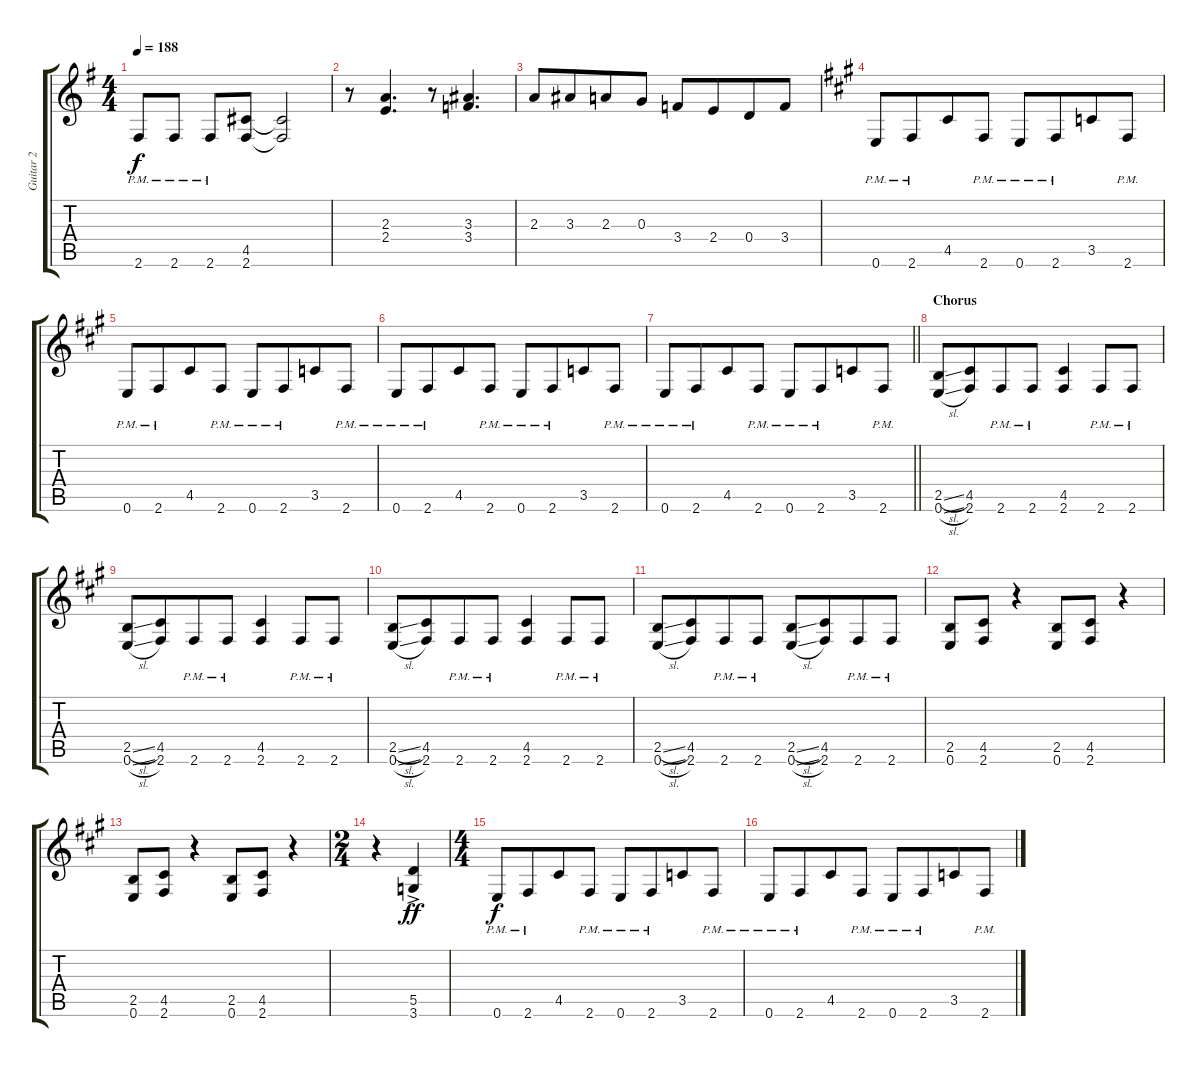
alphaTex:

\track ("Guitar 2" "Guitar 2") {instrument overdrivenguitar}
\staff {score tabs}
\tuning (E4 B3 G3 D3 A2 E2) {hide}
\ts (4 4)
\tempo 188
\clef g2
\ks g
2.6{pm}.8{dy f} 2.6{pm}.8 2.6{pm}.8 (4.5 2.6).8 (4.5{t} 2.6{t}).2 |
r.8 (2.3 2.4).4{d} r.8 (3.3 3.4).4{d} |
2.3.8 3.3.8{beam merge} 2.3.8 0.3.8 3.4.8 2.4.8{beam merge} 0.4.8 3.4.8 |
\ks a
0.6{pm}.8 2.6{pm}.8{beam merge} 4.5.8 2.6{pm}.8 0.6{pm}.8 2.6{pm}.8{beam merge} 3.5.8 2.6{pm}.8 |
0.6{pm}.8 2.6{pm}.8{beam merge} 4.5.8 2.6{pm}.8 0.6{pm}.8 2.6{pm}.8{beam merge} 3.5.8 2.6{pm}.8 |
0.6{pm}.8 2.6{pm}.8{beam merge} 4.5.8 2.6{pm}.8 0.6{pm}.8 2.6{pm}.8{beam merge} 3.5.8 2.6{pm}.8 |
\barLineRight lightlight
0.6{pm}.8 2.6{pm}.8{beam merge} 4.5.8 2.6{pm}.8 0.6{pm}.8 2.6{pm}.8{beam merge} 3.5.8 2.6{pm}.8 |
\section ("" "Chorus")
(2.5{sl} 0.6{sl}).8 (4.5 2.6).8{beam merge} 2.6{pm}.8 2.6{pm}.8 (4.5 2.6).4 2.6{pm}.8 2.6{pm}.8 |
(2.5{sl} 0.6{sl}).8 (4.5 2.6).8{beam merge} 2.6{pm}.8 2.6{pm}.8 (4.5 2.6).4 2.6{pm}.8 2.6{pm}.8 |
(2.5{sl} 0.6{sl}).8 (4.5 2.6).8{beam merge} 2.6{pm}.8 2.6{pm}.8 (4.5 2.6).4 2.6{pm}.8 2.6{pm}.8 |
(2.5{sl} 0.6{sl}).8 (4.5 2.6).8{beam merge} 2.6{pm}.8 2.6{pm}.8 (2.5{sl} 0.6{sl}).8 (4.5 2.6).8{beam merge} 2.6{pm}.8 2.6{pm}.8 |
(2.5 0.6).8 (4.5 2.6).8 r.4 (2.5 0.6).8 (4.5 2.6).8 r.4 |
(2.5 0.6).8 (4.5 2.6).8 r.4 (2.5 0.6).8 (4.5 2.6).8 r.4 |
\ts (2 4)
r.4 (5.5{ac} 3.6{ac}).4{dy ff} |
\ts (4 4)
0.6{pm}.8{dy f} 2.6{pm}.8{beam merge} 4.5.8 2.6{pm}.8 0.6{pm}.8 2.6{pm}.8{beam merge} 3.5.8 2.6{pm}.8 |
0.6{pm}.8 2.6{pm}.8{beam merge} 4.5.8 2.6{pm}.8 0.6{pm}.8 2.6{pm}.8{beam merge} 3.5.8 2.6{pm}.8
